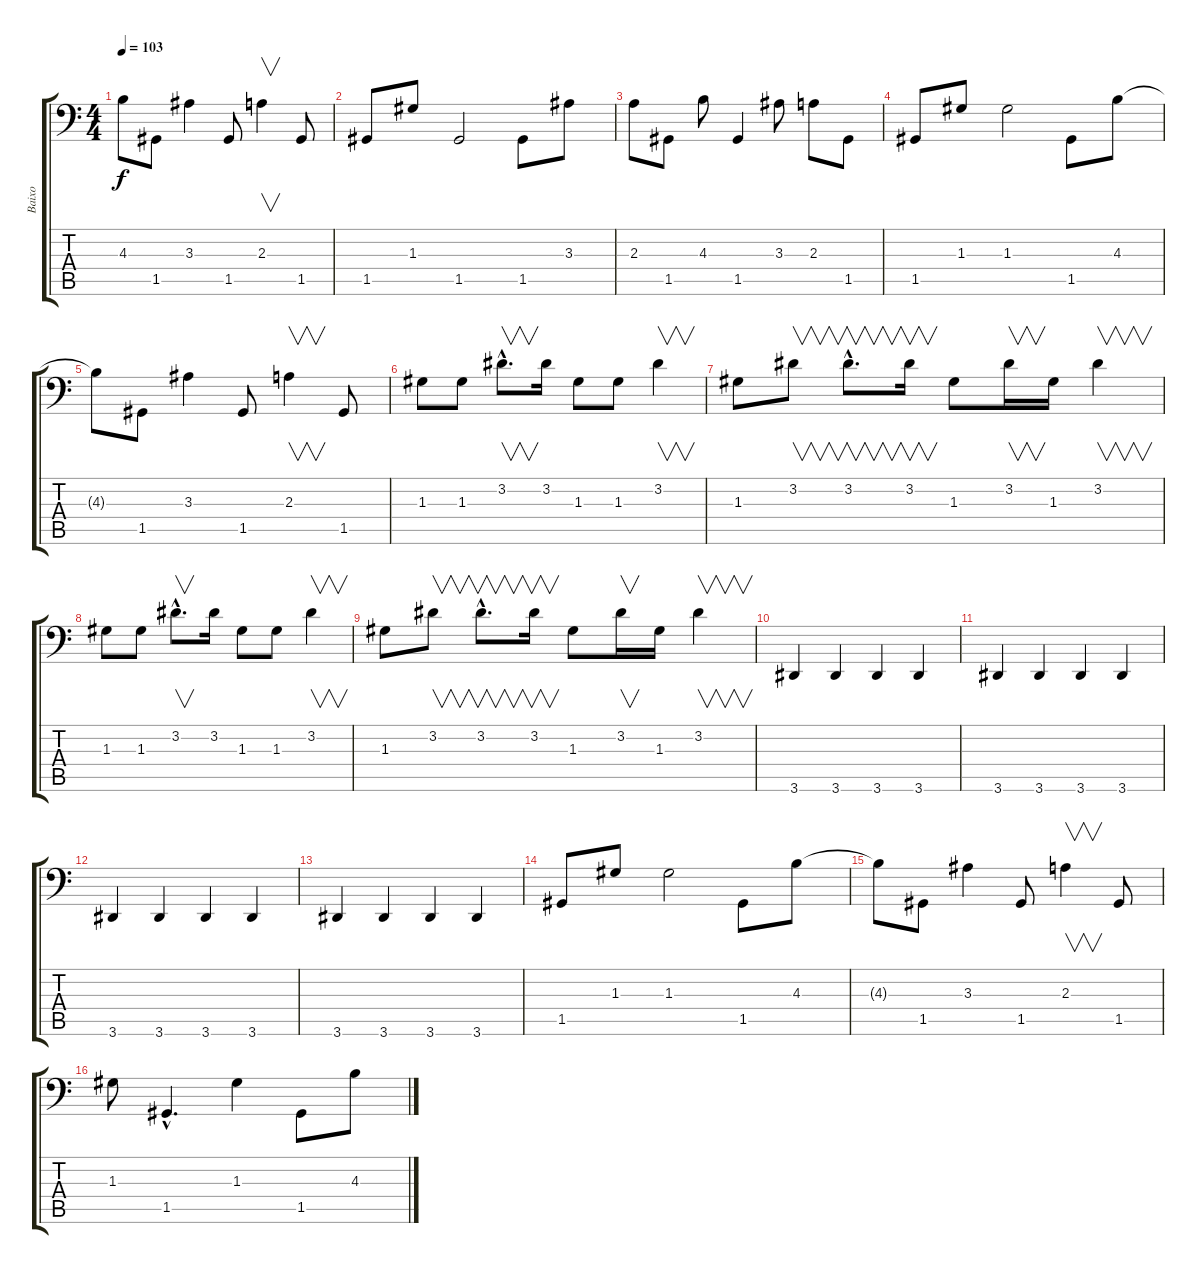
\track ("Baixo" "Baixo") {instrument electricbasspick}
\staff {score tabs}
\tuning (E3 C3 G2 C2 G1 C1) {hide}
\ts (4 4)
\tempo 103
\clef f4
\ks c
4.3{t}.8{dy f} 1.5.8 3.3.4 1.5.8 2.3.4{v} 1.5.8 |
1.5.8 1.3.8 1.5.2 1.5.8 3.3.8 |
2.3.8 1.5.8 4.3.8 1.5.4 3.3.8 2.3.8 1.5.8 |
1.5.8 1.3.8 1.3.2 1.5.8 4.3.8 |
4.3{t}.8 1.5.8 3.3.4 1.5.8 2.3.4{v} 1.5.8 |
1.3.8 1.3.8 3.2{hac}.8{v d} 3.2.16 1.3.8 1.3.8 3.2.4{v} |
1.3.8 3.2.8{v} 3.2{hac}.8{v d} 3.2.16{v} 1.3.8 3.2.16{v} 1.3.16 3.2.4{v} |
1.3.8 1.3.8 3.2{hac}.8{v d} 3.2.16 1.3.8 1.3.8 3.2.4{v} |
1.3.8 3.2.8{v} 3.2{hac}.8{v d} 3.2.16{v} 1.3.8 3.2.16{v} 1.3.16 3.2.4{v} |
3.6.4{instrument electricbasspick} 3.6.4 3.6.4 3.6.4 |
3.6.4 3.6.4 3.6.4 3.6.4 |
3.6.4 3.6.4 3.6.4 3.6.4 |
3.6.4 3.6.4 3.6.4 3.6.4 |
1.5.8{instrument slapbass2} 1.3.8 1.3.2 1.5.8 4.3.8 |
4.3{t}.8 1.5.8 3.3.4 1.5.8 2.3.4{v} 1.5.8 |
1.3.8 1.5{hac}.4{d} 1.3.4 1.5.8 4.3.8
